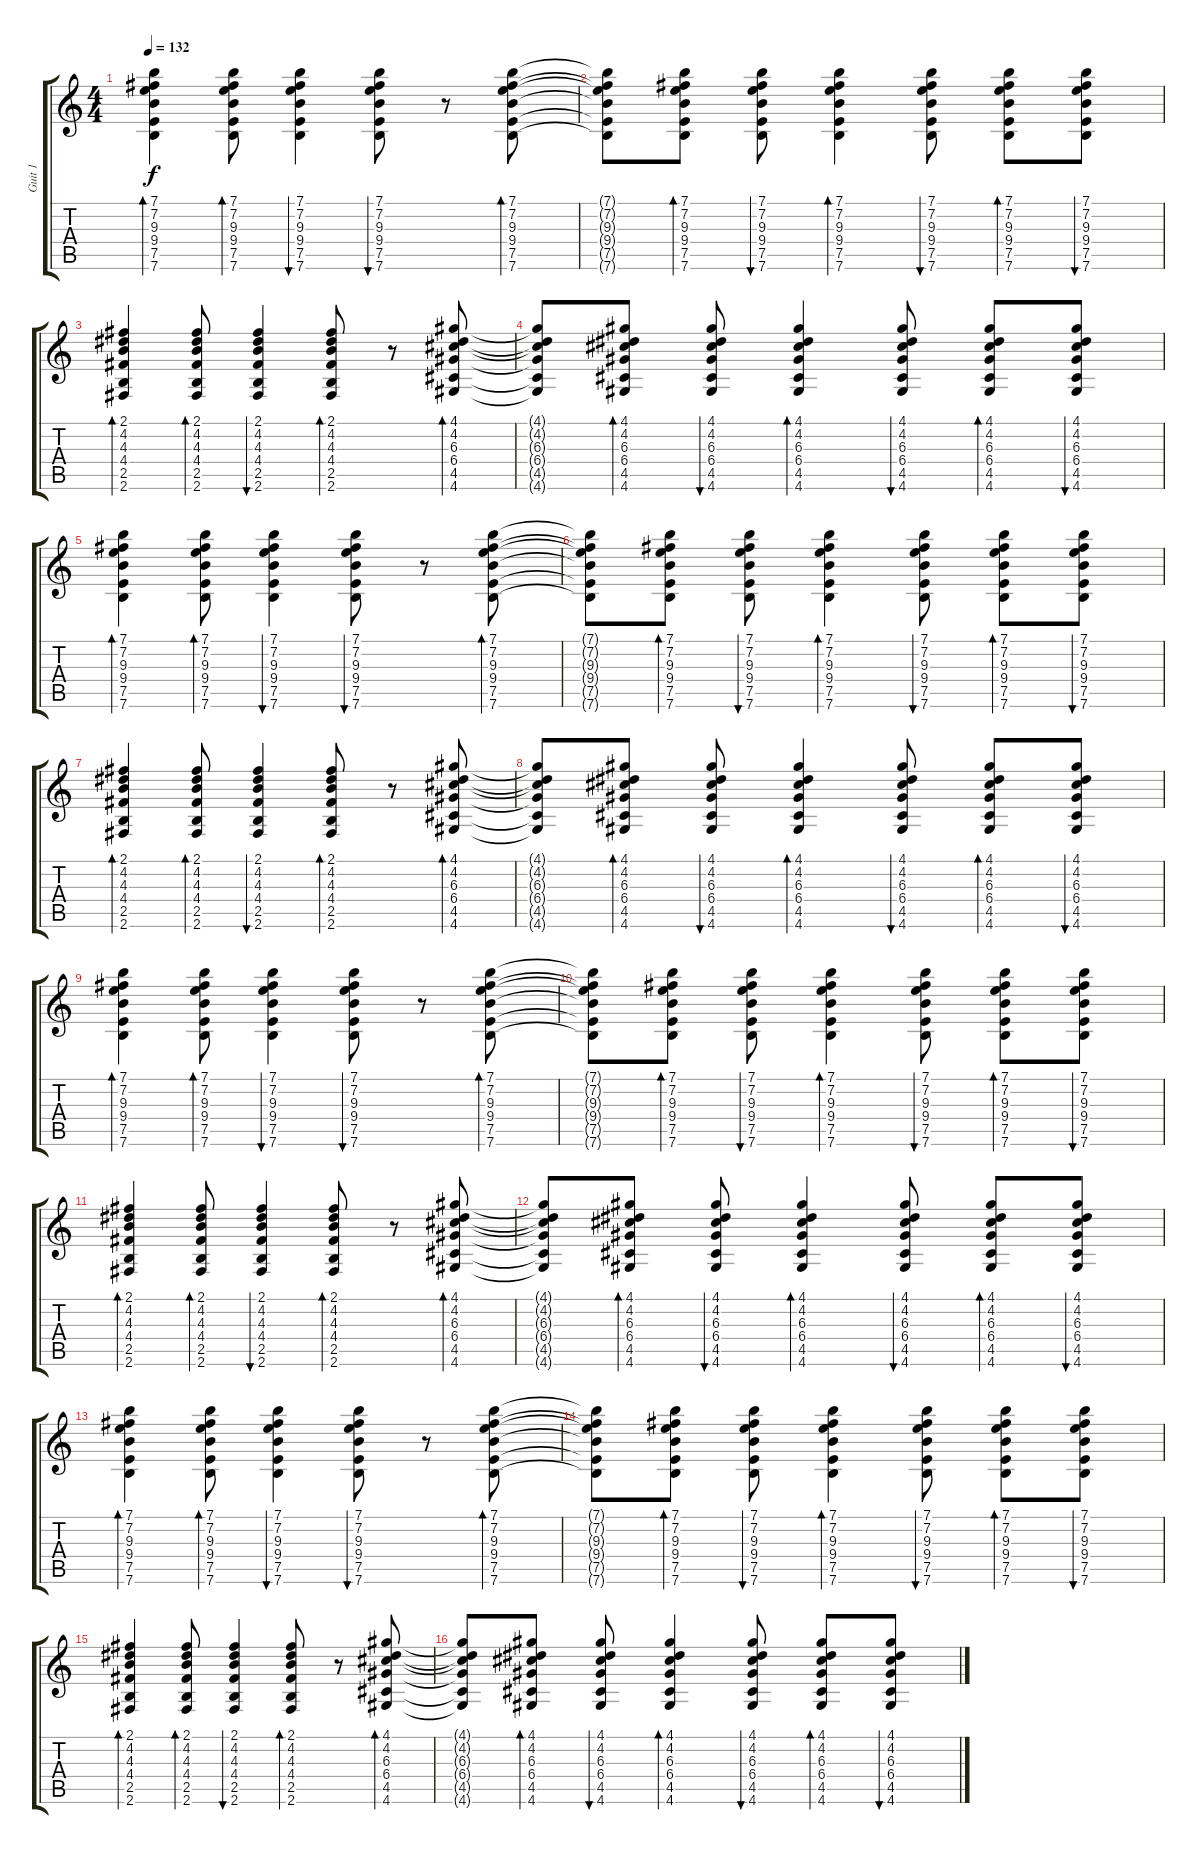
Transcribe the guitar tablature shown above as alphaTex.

\track ("Guit 1" "Guit 1") {instrument distortionguitar}
\staff {score tabs}
\tuning (E4 B3 G3 D3 A2 E2) {hide}
\ts (4 4)
\tempo 132
\clef g2
\ks c
(7.1 7.2 9.3 9.4 7.5 7.6).4{bd 30 dy f} (7.1 7.2 9.3 9.4 7.5 7.6).8{bd 30} (7.1 7.2 9.3 9.4 7.5 7.6).4{bu 30} (7.1 7.2 9.3 9.4 7.5 7.6).8{bu 30} r.8 (7.1 7.2 9.3 9.4 7.5 7.6).8{bd 30} |
(7.1{t} 7.2{t} 9.3{t} 9.4{t} 7.5{t} 7.6{t}).8 (7.1 7.2 9.3 9.4 7.5 7.6).8{bd 30} (7.1 7.2 9.3 9.4 7.5 7.6).8{bu 30} (7.1 7.2 9.3 9.4 7.5 7.6).4{bd 30} (7.1 7.2 9.3 9.4 7.5 7.6).8{bu 30} (7.1 7.2 9.3 9.4 7.5 7.6).8{bd 30} (7.1 7.2 9.3 9.4 7.5 7.6).8{bu 30} |
(2.1 4.2 4.3 4.4 2.5 2.6).4{bd 30} (2.1 4.2 4.3 4.4 2.5 2.6).8{bd 30} (2.1 4.2 4.3 4.4 2.5 2.6).4{bu 30} (2.1 4.2 4.3 4.4 2.5 2.6).8{bd 30} r.8 (4.1 4.2 6.3 6.4 4.5 4.6).8{bd 30} |
(4.1{t} 4.2{t} 6.3{t} 6.4{t} 4.5{t} 4.6{t}).8 (4.1 4.2 6.3 6.4 4.5 4.6).8{bd 30} (4.1 4.2 6.3 6.4 4.5 4.6).8{bu 30} (4.1 4.2 6.3 6.4 4.5 4.6).4{bd 30} (4.1 4.2 6.3 6.4 4.5 4.6).8{bu 30} (4.1 4.2 6.3 6.4 4.5 4.6).8{bd 30} (4.1 4.2 6.3 6.4 4.5 4.6).8{bu 30} |
(7.1 7.2 9.3 9.4 7.5 7.6).4{bd 30} (7.1 7.2 9.3 9.4 7.5 7.6).8{bd 30} (7.1 7.2 9.3 9.4 7.5 7.6).4{bu 30} (7.1 7.2 9.3 9.4 7.5 7.6).8{bu 30} r.8 (7.1 7.2 9.3 9.4 7.5 7.6).8{bd 30} |
(7.1{t} 7.2{t} 9.3{t} 9.4{t} 7.5{t} 7.6{t}).8 (7.1 7.2 9.3 9.4 7.5 7.6).8{bd 30} (7.1 7.2 9.3 9.4 7.5 7.6).8{bu 30} (7.1 7.2 9.3 9.4 7.5 7.6).4{bd 30} (7.1 7.2 9.3 9.4 7.5 7.6).8{bu 30} (7.1 7.2 9.3 9.4 7.5 7.6).8{bd 30} (7.1 7.2 9.3 9.4 7.5 7.6).8{bu 30} |
(2.1 4.2 4.3 4.4 2.5 2.6).4{bd 30} (2.1 4.2 4.3 4.4 2.5 2.6).8{bd 30} (2.1 4.2 4.3 4.4 2.5 2.6).4{bu 30} (2.1 4.2 4.3 4.4 2.5 2.6).8{bd 30} r.8 (4.1 4.2 6.3 6.4 4.5 4.6).8{bd 30} |
(4.1{t} 4.2{t} 6.3{t} 6.4{t} 4.5{t} 4.6{t}).8 (4.1 4.2 6.3 6.4 4.5 4.6).8{bd 30} (4.1 4.2 6.3 6.4 4.5 4.6).8{bu 30} (4.1 4.2 6.3 6.4 4.5 4.6).4{bd 30} (4.1 4.2 6.3 6.4 4.5 4.6).8{bu 30} (4.1 4.2 6.3 6.4 4.5 4.6).8{bd 30} (4.1 4.2 6.3 6.4 4.5 4.6).8{bu 30} |
(7.1 7.2 9.3 9.4 7.5 7.6).4{bd 30} (7.1 7.2 9.3 9.4 7.5 7.6).8{bd 30} (7.1 7.2 9.3 9.4 7.5 7.6).4{bu 30} (7.1 7.2 9.3 9.4 7.5 7.6).8{bu 30} r.8 (7.1 7.2 9.3 9.4 7.5 7.6).8{bd 30} |
(7.1{t} 7.2{t} 9.3{t} 9.4{t} 7.5{t} 7.6{t}).8 (7.1 7.2 9.3 9.4 7.5 7.6).8{bd 30} (7.1 7.2 9.3 9.4 7.5 7.6).8{bu 30} (7.1 7.2 9.3 9.4 7.5 7.6).4{bd 30} (7.1 7.2 9.3 9.4 7.5 7.6).8{bu 30} (7.1 7.2 9.3 9.4 7.5 7.6).8{bd 30} (7.1 7.2 9.3 9.4 7.5 7.6).8{bu 30} |
(2.1 4.2 4.3 4.4 2.5 2.6).4{bd 30} (2.1 4.2 4.3 4.4 2.5 2.6).8{bd 30} (2.1 4.2 4.3 4.4 2.5 2.6).4{bu 30} (2.1 4.2 4.3 4.4 2.5 2.6).8{bd 30} r.8 (4.1 4.2 6.3 6.4 4.5 4.6).8{bd 30} |
(4.1{t} 4.2{t} 6.3{t} 6.4{t} 4.5{t} 4.6{t}).8 (4.1 4.2 6.3 6.4 4.5 4.6).8{bd 30} (4.1 4.2 6.3 6.4 4.5 4.6).8{bu 30} (4.1 4.2 6.3 6.4 4.5 4.6).4{bd 30} (4.1 4.2 6.3 6.4 4.5 4.6).8{bu 30} (4.1 4.2 6.3 6.4 4.5 4.6).8{bd 30} (4.1 4.2 6.3 6.4 4.5 4.6).8{bu 30} |
(7.1 7.2 9.3 9.4 7.5 7.6).4{bd 30} (7.1 7.2 9.3 9.4 7.5 7.6).8{bd 30} (7.1 7.2 9.3 9.4 7.5 7.6).4{bu 30} (7.1 7.2 9.3 9.4 7.5 7.6).8{bu 30} r.8 (7.1 7.2 9.3 9.4 7.5 7.6).8{bd 30} |
(7.1{t} 7.2{t} 9.3{t} 9.4{t} 7.5{t} 7.6{t}).8 (7.1 7.2 9.3 9.4 7.5 7.6).8{bd 30} (7.1 7.2 9.3 9.4 7.5 7.6).8{bu 30} (7.1 7.2 9.3 9.4 7.5 7.6).4{bd 30} (7.1 7.2 9.3 9.4 7.5 7.6).8{bu 30} (7.1 7.2 9.3 9.4 7.5 7.6).8{bd 30} (7.1 7.2 9.3 9.4 7.5 7.6).8{bu 30} |
(2.1 4.2 4.3 4.4 2.5 2.6).4{bd 30} (2.1 4.2 4.3 4.4 2.5 2.6).8{bd 30} (2.1 4.2 4.3 4.4 2.5 2.6).4{bu 30} (2.1 4.2 4.3 4.4 2.5 2.6).8{bd 30} r.8 (4.1 4.2 6.3 6.4 4.5 4.6).8{bd 30} |
(4.1{t} 4.2{t} 6.3{t} 6.4{t} 4.5{t} 4.6{t}).8 (4.1 4.2 6.3 6.4 4.5 4.6).8{bd 30} (4.1 4.2 6.3 6.4 4.5 4.6).8{bu 30} (4.1 4.2 6.3 6.4 4.5 4.6).4{bd 30} (4.1 4.2 6.3 6.4 4.5 4.6).8{bu 30} (4.1 4.2 6.3 6.4 4.5 4.6).8{bd 30} (4.1 4.2 6.3 6.4 4.5 4.6).8{bu 30}
